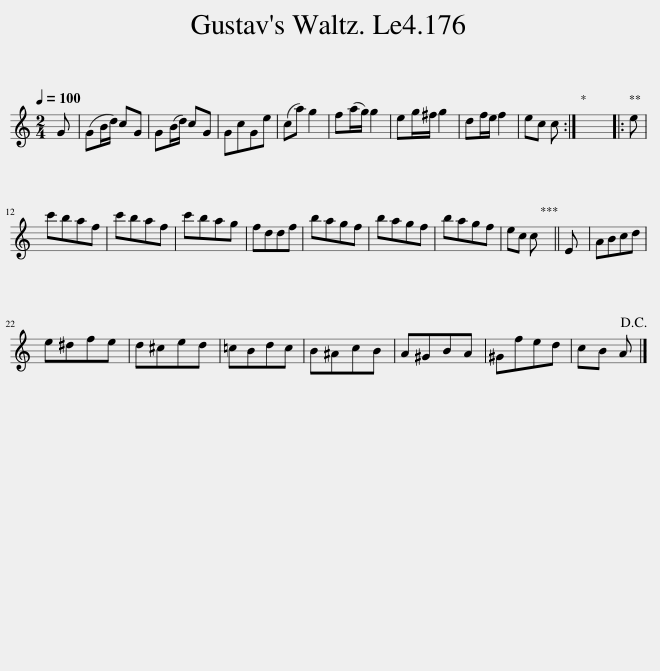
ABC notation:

X:1
L:1/8
Q:1/4=100
M:2/4
I:linebreak $
K:C
V:1 treble
V:1
 G | (GB/d/) cG | G(B/d/) cG | GcGe | (ca) g2 | %5
 f(a/g/) g2 | eg/^f/ g2 | df/e/ f2 | ec c :| x4 |: %10
 e |$ c'baf | c'baf | c'bag | fddf | %15
 bagf | bagf | bagf | ec c || E | %20
 ABcd |$ e^dfe | d^ced | =cBdc | B^AcB | %25
 A^GBA | ^Gfed | cB A!D.C.! |] %28
